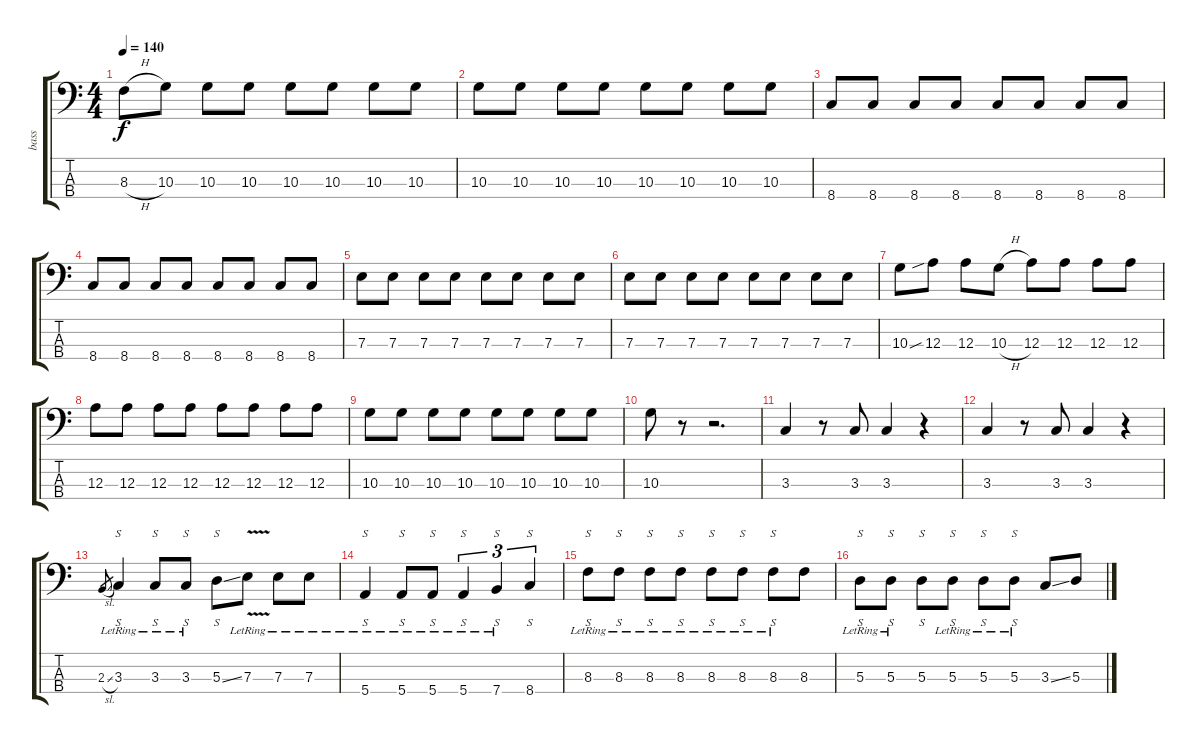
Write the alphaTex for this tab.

\track ("bass" "bass") {instrument electricbassfinger}
\staff {score tabs}
\tuning (G2 D2 A1 E1) {hide}
\ts (4 4)
\tempo 140
\clef f4
\ks c
8.3{h}.8{dy f} 10.3.8 10.3.8 10.3.8 10.3.8 10.3.8 10.3.8 10.3.8 |
10.3.8 10.3.8 10.3.8 10.3.8 10.3.8 10.3.8 10.3.8 10.3.8 |
8.4.8 8.4.8 8.4.8 8.4.8 8.4.8 8.4.8 8.4.8 8.4.8 |
8.4.8 8.4.8 8.4.8 8.4.8 8.4.8 8.4.8 8.4.8 8.4.8 |
7.3.8 7.3.8 7.3.8 7.3.8 7.3.8 7.3.8 7.3.8 7.3.8 |
7.3.8 7.3.8 7.3.8 7.3.8 7.3.8 7.3.8 7.3.8 7.3.8 |
10.3.8 12.3{sib}.8 12.3.8 10.3{h}.8 12.3.8 12.3.8 12.3.8 12.3.8 |
12.3.8 12.3.8 12.3.8 12.3.8 12.3.8 12.3.8 12.3.8 12.3.8 |
10.3.8 10.3.8 10.3.8 10.3.8 10.3.8 10.3.8 10.3.8 10.3.8 |
10.3.8 r.8 r.2{d} |
3.3.4 r.8 3.3.8 3.3.4 r.4 |
3.3.4 r.8 3.3.8 3.3.4 r.4 |
2.3{sl}.8{gr} 3.3{lr}.4{s} 3.3{lr}.8{s} 3.3{lr}.8{s} 5.3{ss}.8{s} 7.3{v lr}.8 7.3{lr}.8 7.3{lr}.8 |
5.4{lr}.4{s} 5.4{lr}.8{s} 5.4{lr}.8{s} 5.4{lr}.4{s tu (3 2)} 7.4{lr}.4{s tu (3 2)} 8.4.4{s tu (3 2)} |
8.3{lr}.8{s} 8.3{lr}.8{s} 8.3{lr}.8{s} 8.3{lr}.8{s} 8.3{lr}.8{s} 8.3{lr}.8{s} 8.3{lr}.8{s} 8.3.8 |
5.3{lr}.8{s} 5.3{lr}.8{s} 5.3.8{s} 5.3{lr}.8{s} 5.3{lr}.8{s} 5.3{lr}.8{s} 3.3{ss}.8 5.3{ss}.8
